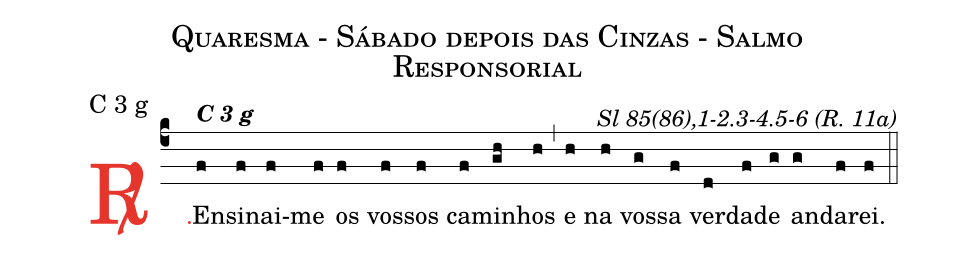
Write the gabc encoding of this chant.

name: Quaresma - Sábado depois das Cinzas - Salmo Responsorial;
mode: C 3 g;
commentary: Sl 85(86),1-2.3-4.5-6 (R. 11a);
%%
(c4)

<c><sp>R/</sp>.</c>() En<alt>\textbf{C 3 g}</alt>(f)si(f)nai-(f)me(f) os(f) vos(f)sos(f) ca(f)mi(gh)nhos(h) (,) e(h) na(h) vos(g)sa(f) ver(d)da(f)de(g) an(g)da(f)rei.(f)

(::)
